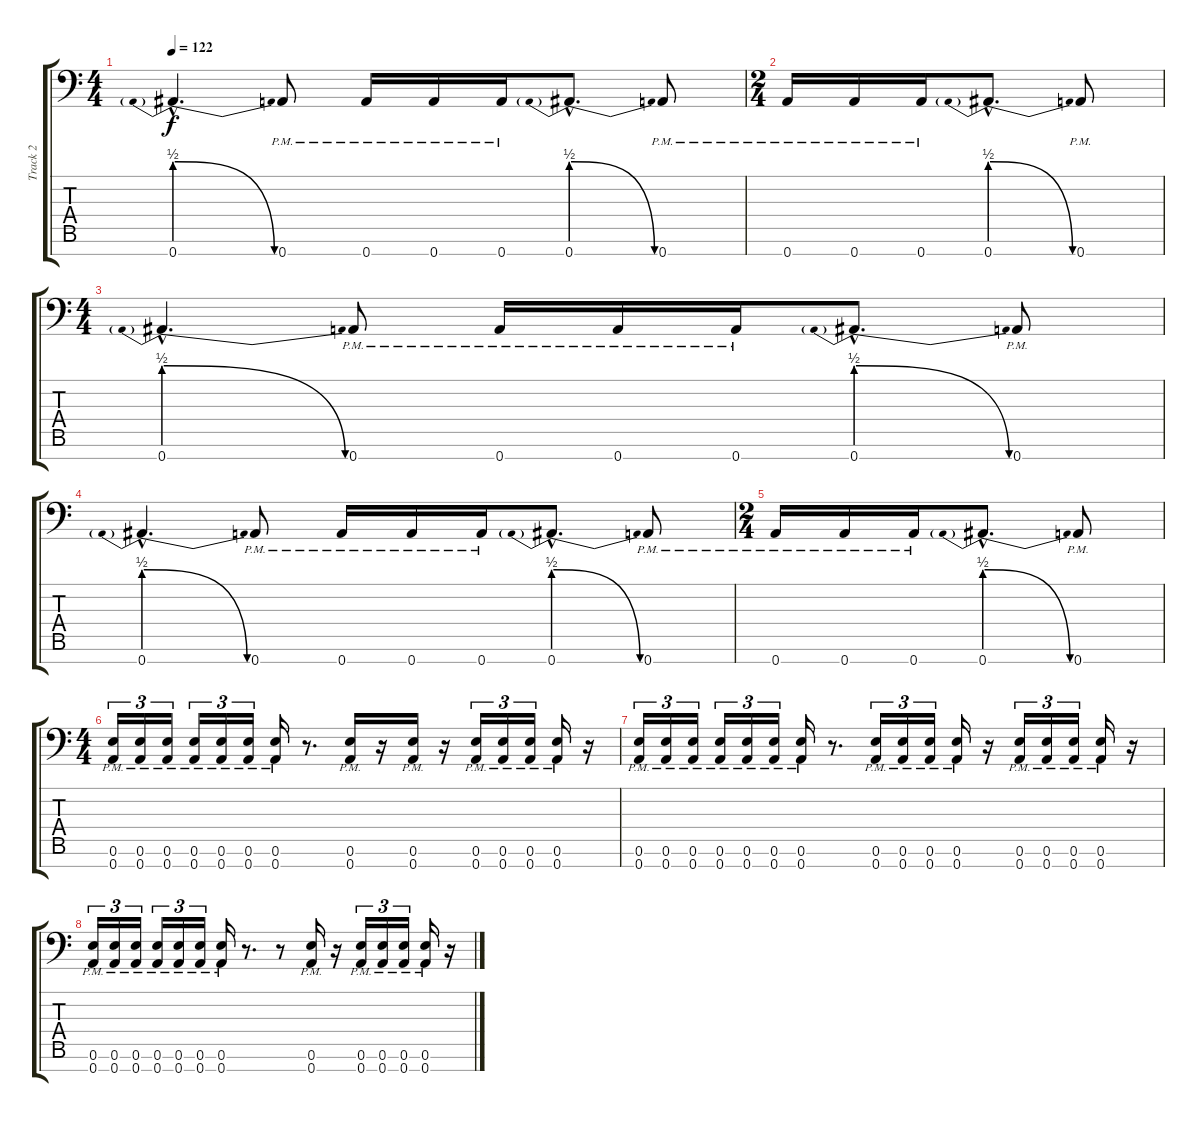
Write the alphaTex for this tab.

\track ("Track 2" "Track 2") {instrument distortionguitar}
\staff {score tabs}
\tuning (E4 B3 G3 D3 A2 E2 A1) {hide}
\ts (4 4)
\tempo 122
\clef f4
\ks c
0.7{be (prebendrelease 0 2 60 0) hac}.4{d dy f} 0.7{pm}.8 0.7{pm}.16 0.7{pm}.16 0.7{pm}.16 0.7{be (prebendrelease 0 2 60 0) hac}.8{d} 0.7{pm}.8 |
\ts (2 4)
0.7{pm}.16 0.7{pm}.16 0.7{pm}.16 0.7{be (prebendrelease 0 2 60 0) hac}.8{d} 0.7{pm}.8 |
\ts (4 4)
0.7{be (prebendrelease 0 2 60 0) hac}.4{d} 0.7{pm}.8 0.7{pm}.16 0.7{pm}.16 0.7{pm}.16 0.7{be (prebendrelease 0 2 60 0) hac}.8{d} 0.7{pm}.8 |
0.7{be (prebendrelease 0 2 60 0) hac}.4{d} 0.7{pm}.8 0.7{pm}.16 0.7{pm}.16 0.7{pm}.16 0.7{be (prebendrelease 0 2 60 0) hac}.8{d} 0.7{pm}.8 |
\ts (2 4)
0.7{pm}.16 0.7{pm}.16 0.7{pm}.16 0.7{be (prebendrelease 0 2 60 0) hac}.8{d} 0.7{pm}.8 |
\ts (4 4)
(0.6{pm} 0.7{pm}).16{tu (3 2)} (0.6{pm} 0.7{pm}).16{tu (3 2)} (0.6{pm} 0.7{pm}).16{tu (3 2)} (0.6{pm} 0.7{pm}).16{tu (3 2)} (0.6{pm} 0.7{pm}).16{tu (3 2)} (0.6{pm} 0.7{pm}).16{tu (3 2)} (0.6{pm} 0.7{pm}).16 r.8{d} (0.6{pm} 0.7{pm}).16 r.16 (0.6{pm} 0.7{pm}).16 r.16 (0.6{pm} 0.7{pm}).16{tu (3 2)} (0.6{pm} 0.7{pm}).16{tu (3 2)} (0.6{pm} 0.7{pm}).16{tu (3 2)} (0.6{pm} 0.7{pm}).16 r.16 |
(0.6{pm} 0.7{pm}).16{tu (3 2)} (0.6{pm} 0.7{pm}).16{tu (3 2)} (0.6{pm} 0.7{pm}).16{tu (3 2)} (0.6{pm} 0.7{pm}).16{tu (3 2)} (0.6{pm} 0.7{pm}).16{tu (3 2)} (0.6{pm} 0.7{pm}).16{tu (3 2)} (0.6{pm} 0.7{pm}).16 r.8{d} (0.6{pm} 0.7{pm}).16{tu (3 2)} (0.6{pm} 0.7{pm}).16{tu (3 2)} (0.6{pm} 0.7{pm}).16{tu (3 2)} (0.6{pm} 0.7{pm}).16 r.16 (0.6{pm} 0.7{pm}).16{tu (3 2)} (0.6{pm} 0.7{pm}).16{tu (3 2)} (0.6{pm} 0.7{pm}).16{tu (3 2)} (0.6{pm} 0.7{pm}).16 r.16 |
(0.6{pm} 0.7{pm}).16{tu (3 2)} (0.6{pm} 0.7{pm}).16{tu (3 2)} (0.6{pm} 0.7{pm}).16{tu (3 2)} (0.6{pm} 0.7{pm}).16{tu (3 2)} (0.6{pm} 0.7{pm}).16{tu (3 2)} (0.6{pm} 0.7{pm}).16{tu (3 2)} (0.6{pm} 0.7{pm}).16 r.8{d} r.8 (0.6{pm} 0.7{pm}).16 r.16 (0.6{pm} 0.7{pm}).16{tu (3 2)} (0.6{pm} 0.7{pm}).16{tu (3 2)} (0.6{pm} 0.7{pm}).16{tu (3 2)} (0.6{pm} 0.7{pm}).16 r.16
